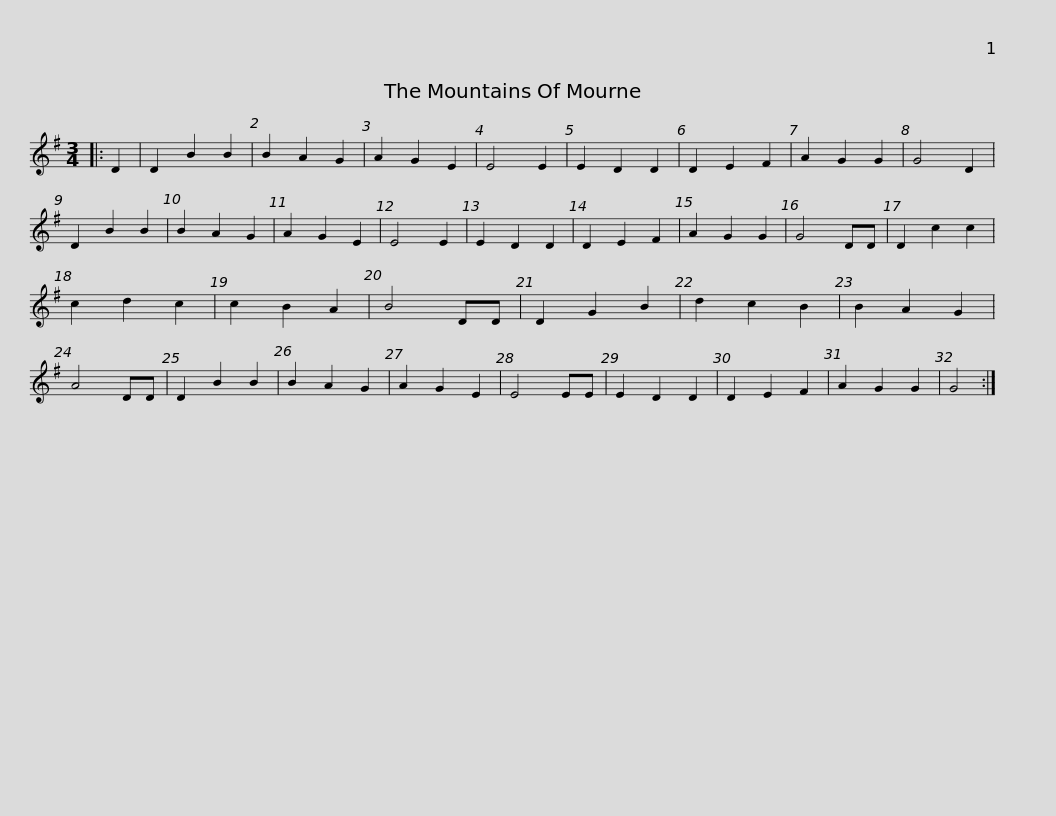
X:1
L:1/8
M:3/4
I:linebreak $
K:G
V:1 treble
V:1
|: D2 | D2 B2 B2 | B2 A2 G2 | A2 G2 E2 | E4 E2 | %5
 E2 D2 D2 | D2 E2 F2 | A2 G2 G2 | G4 D2 | D2 B2 B2 | %10
 B2 A2 G2 | A2 G2 E2 | E4 E2 | E2 D2 D2 |$ D2 E2 F2 | %15
 A2 G2 G2 | G4 DD | D2 c2 c2 | c2 d2 c2 | c2 B2 A2 | %20
 B4 DD | D2 G2 B2 | d2 c2 B2 | B2 A2 G2 | A4 DD | %25
 D2 B2 B2 | B2 A2 G2 |$ A2 G2 E2 | E4 EE | E2 D2 D2 | %30
 D2 E2 F2 | A2 G2 G2 | G4 :| %33
